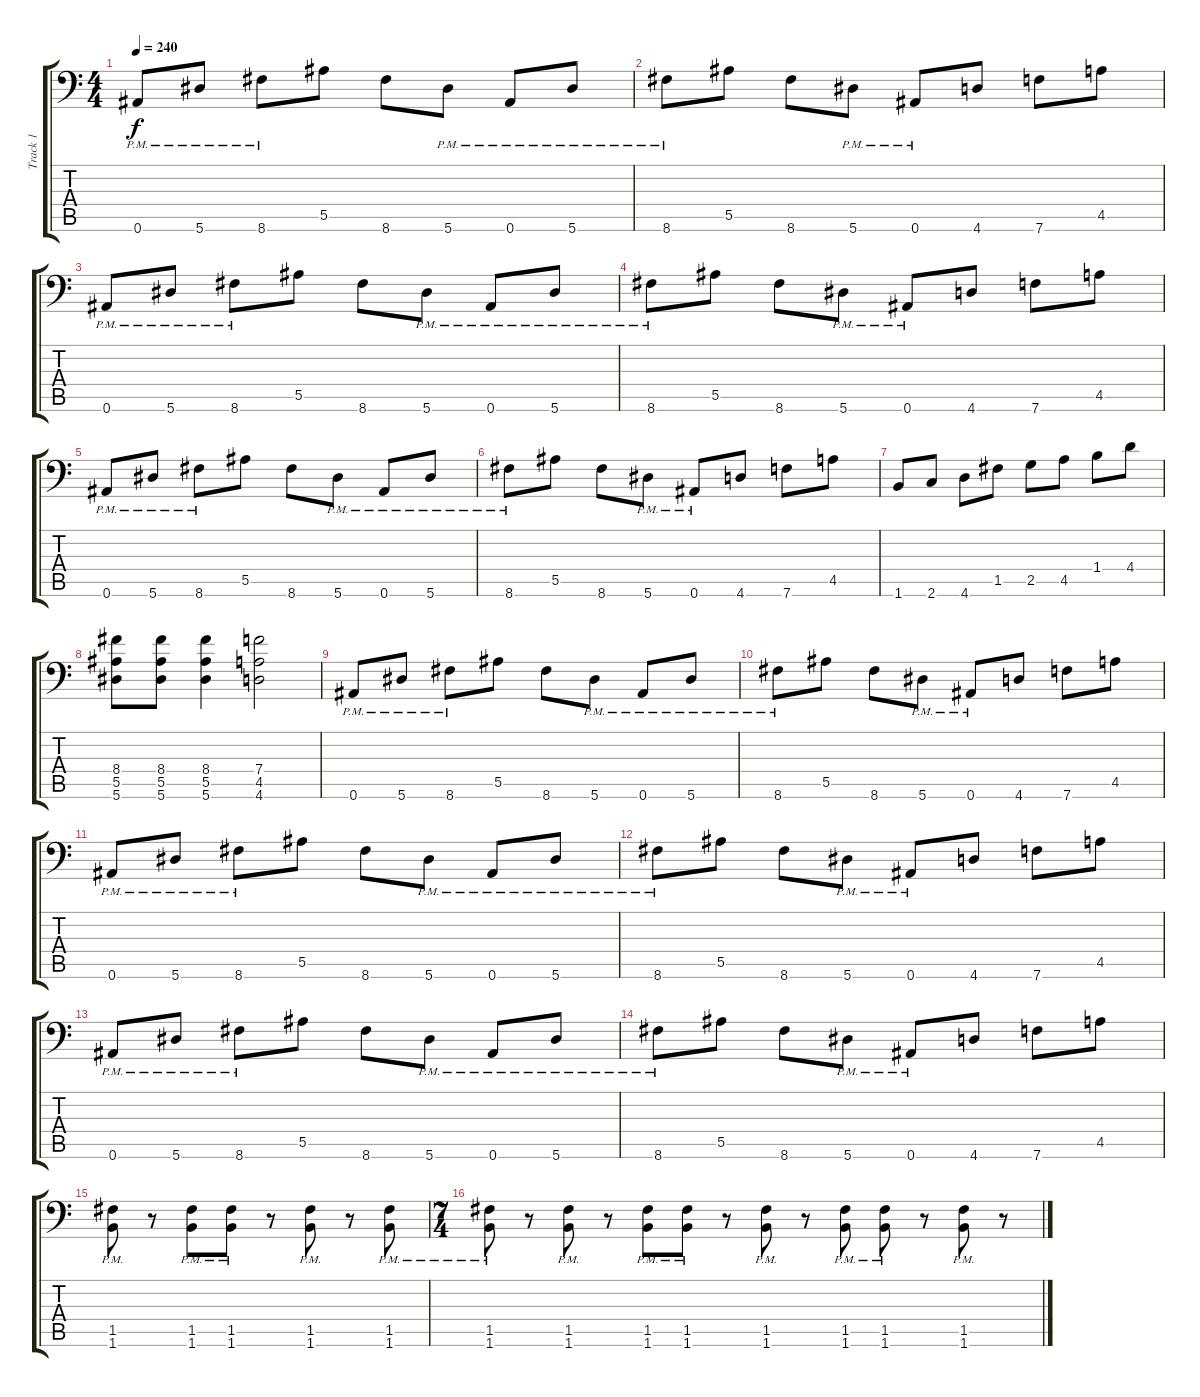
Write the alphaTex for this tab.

\track ("Track 1" "Track 1") {instrument distortionguitar}
\staff {score tabs}
\tuning (D4 A3 F3 Bb2 F2 Bb1) {hide}
\ts (4 4)
\tempo 240
\clef f4
\ks c
0.6{pm}.8{dy f} 5.6{pm}.8 8.6{pm}.8 5.5.8 8.6.8 5.6{pm}.8 0.6{pm}.8 5.6{pm}.8 |
8.6{pm}.8 5.5.8 8.6.8 5.6{pm}.8 0.6{pm}.8 4.6.8 7.6.8 4.5.8 |
0.6{pm}.8 5.6{pm}.8 8.6{pm}.8 5.5.8 8.6.8 5.6{pm}.8 0.6{pm}.8 5.6{pm}.8 |
8.6{pm}.8 5.5.8 8.6.8 5.6{pm}.8 0.6{pm}.8 4.6.8 7.6.8 4.5.8 |
0.6{pm}.8 5.6{pm}.8 8.6{pm}.8 5.5.8 8.6.8 5.6{pm}.8 0.6{pm}.8 5.6{pm}.8 |
8.6{pm}.8 5.5.8 8.6.8 5.6{pm}.8 0.6{pm}.8 4.6.8 7.6.8 4.5.8 |
1.6.8 2.6.8 4.6.8 1.5.8 2.5.8 4.5.8 1.4.8 4.4.8 |
(8.4 5.5 5.6).8 (8.4 5.5 5.6).8 (8.4 5.5 5.6).4 (7.4 4.5 4.6).2 |
0.6{pm}.8 5.6{pm}.8 8.6{pm}.8 5.5.8 8.6.8 5.6{pm}.8 0.6{pm}.8 5.6{pm}.8 |
8.6{pm}.8 5.5.8 8.6.8 5.6{pm}.8 0.6{pm}.8 4.6.8 7.6.8 4.5.8 |
0.6{pm}.8 5.6{pm}.8 8.6{pm}.8 5.5.8 8.6.8 5.6{pm}.8 0.6{pm}.8 5.6{pm}.8 |
8.6{pm}.8 5.5.8 8.6.8 5.6{pm}.8 0.6{pm}.8 4.6.8 7.6.8 4.5.8 |
0.6{pm}.8 5.6{pm}.8 8.6{pm}.8 5.5.8 8.6.8 5.6{pm}.8 0.6{pm}.8 5.6{pm}.8 |
8.6{pm}.8 5.5.8 8.6.8 5.6{pm}.8 0.6{pm}.8 4.6.8 7.6.8 4.5.8 |
(1.5{pm} 1.6{pm}).8 r.8 (1.5{pm} 1.6{pm}).8 (1.5{pm} 1.6{pm}).8 r.8 (1.5{pm} 1.6{pm}).8 r.8 (1.5{pm} 1.6{pm}).8 |
\ts (7 4)
(1.5{pm} 1.6{pm}).8 r.8 (1.5{pm} 1.6{pm}).8 r.8 (1.5{pm} 1.6{pm}).8 (1.5{pm} 1.6{pm}).8 r.8 (1.5{pm} 1.6{pm}).8 r.8 (1.5{pm} 1.6{pm}).8 (1.5{pm} 1.6{pm}).8 r.8 (1.5{pm} 1.6{pm}).8 r.8
